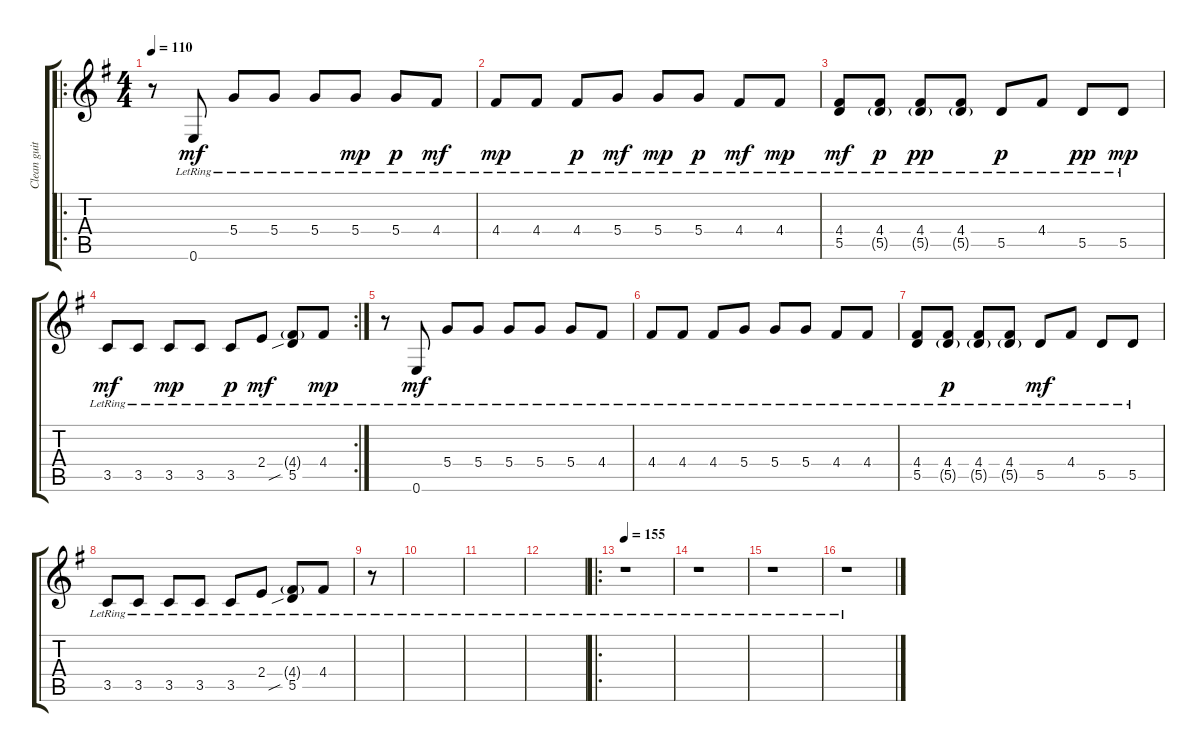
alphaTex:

\track ("Clean guitar 3" "Clean guit") {instrument electricguitarclean}
\staff {score tabs}
\tuning (E4 B3 G3 D3 A2 E2) {hide}
\ro
\ts (4 4)
\tempo 110
\clef g2
\ks g
r.8{dy mf instrument electricguitarclean} 0.6{lr}.8 5.4{lr}.8 5.4{lr}.8 5.4{lr}.8 5.4{lr}.8{dy mp} 5.4{lr}.8{dy p} 4.4{lr}.8{dy mf} |
4.4{lr}.8{dy mp} 4.4{lr}.8 4.4{lr}.8{dy p} 5.4{lr}.8{dy mf} 5.4{lr}.8{dy mp} 5.4{lr}.8{dy p} 4.4{lr}.8{dy mf} 4.4{lr}.8{dy mp} |
(4.4{lr} 5.5{lr}).8{dy mf} (4.4{lr} 5.5{g lr}).8{dy p} (4.4{lr} 5.5{g lr}).8{dy pp} (4.4{lr} 5.5{g lr}).8 5.5{lr}.8{dy p} 4.4{lr}.8 5.5{lr}.8{dy pp} 5.5{lr}.8{dy mp} |
\rc 2
3.5{lr}.8{dy mf} 3.5{lr}.8 3.5{lr}.8{dy mp} 3.5{lr}.8 3.5{lr}.8{dy p} 2.4{lr}.8{dy mf} (4.4{g lr} 5.5{sib lr}).8 4.4{lr}.8{dy mp} |
r.8 0.6{lr}.8{dy mf} 5.4{lr}.8 5.4{lr}.8 5.4{lr}.8 5.4{lr}.8 5.4{lr}.8 4.4{lr}.8 |
4.4{lr}.8 4.4{lr}.8 4.4{lr}.8 5.4{lr}.8 5.4{lr}.8 5.4{lr}.8 4.4{lr}.8 4.4{lr}.8 |
(4.4{lr} 5.5{lr}).8 (4.4{lr} 5.5{g lr}).8{dy p} (4.4{lr} 5.5{g lr}).8 (4.4{lr} 5.5{g lr}).8 5.5{lr}.8{dy mf} 4.4{lr}.8 5.5{lr}.8 5.5{lr}.8 |
3.5{lr}.8 3.5{lr}.8 3.5{lr}.8 3.5{lr}.8 3.5{lr}.8 2.4{lr}.8 (4.4{g lr} 5.5{sib lr}).8 4.4{lr}.8 |
r.8 |
|
|
|
\ro
\tempo 155
r.1 |
r.1 |
r.1 |
r.1
